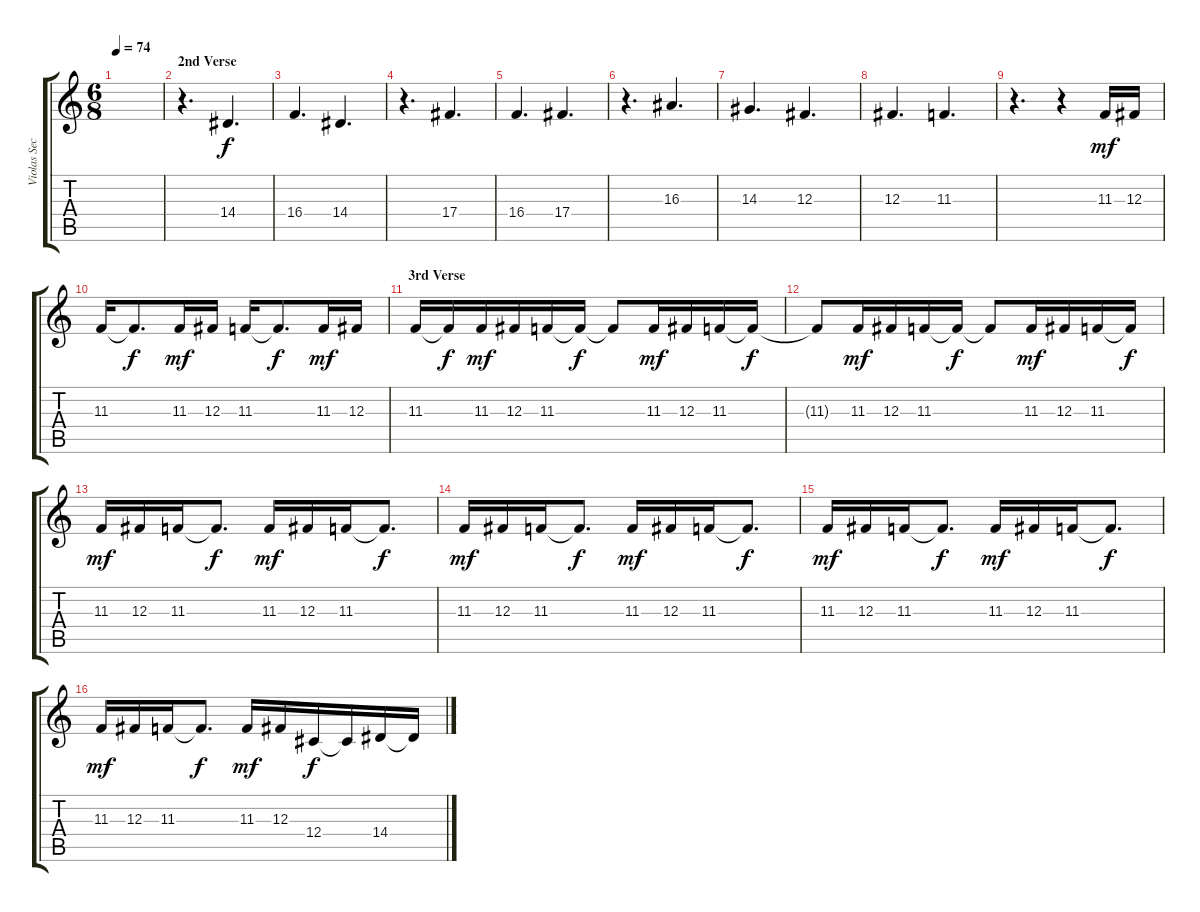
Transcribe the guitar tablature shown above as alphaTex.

\track ("Violas Section (SF Symphony)" "Violas Sec") {instrument stringensemble1}
\staff {score tabs}
\tuning (Eb4 Bb3 Gb3 Db3 Ab2 Eb2) {hide}
\ts (6 8)
\tempo 74
\clef g2
\ks c
|
\section ("" "2nd Verse")
r.4{d} 14.4.4{d} |
16.4.4{d} 14.4.4{d} |
r.4{d} 17.4.4{d} |
16.4.4{d} 17.4.4{d} |
r.4{d} 16.3.4{d} |
14.3.4{d} 12.3.4{d} |
12.3.4{d} 11.3.4{d} |
r.4{d} r.4 11.3.16{dy mf} 12.3.16 |
11.3.16 11.3{t}.8{d dy f} 11.3.16{dy mf} 12.3.16 11.3.16 11.3{t}.8{d dy f} 11.3.16{dy mf} 12.3.16 |
\section ("" "3rd Verse")
11.3.16 11.3{t}.16{dy f} 11.3.16{dy mf} 12.3.16 11.3.16 11.3{t}.16{dy f} 11.3{t}.8 11.3.16{dy mf} 12.3.16 11.3.16 11.3{t}.16{dy f} |
11.3{t}.8 11.3.16{dy mf} 12.3.16 11.3.16 11.3{t}.16{dy f} 11.3{t}.8 11.3.16{dy mf} 12.3.16 11.3.16 11.3{t}.16{dy f} |
11.3.16{dy mf} 12.3.16 11.3.16 11.3{t}.8{d dy f} 11.3.16{dy mf} 12.3.16 11.3.16 11.3{t}.8{d dy f} |
11.3.16{dy mf} 12.3.16 11.3.16 11.3{t}.8{d dy f} 11.3.16{dy mf} 12.3.16 11.3.16 11.3{t}.8{d dy f} |
11.3.16{dy mf} 12.3.16 11.3.16 11.3{t}.8{d dy f} 11.3.16{dy mf} 12.3.16 11.3.16 11.3{t}.8{d dy f} |
11.3.16{dy mf} 12.3.16 11.3.16 11.3{t}.8{d dy f} 11.3.16{dy mf} 12.3.16 12.4.16{dy f} 12.4{t}.16 14.4.16 14.4{t}.16
